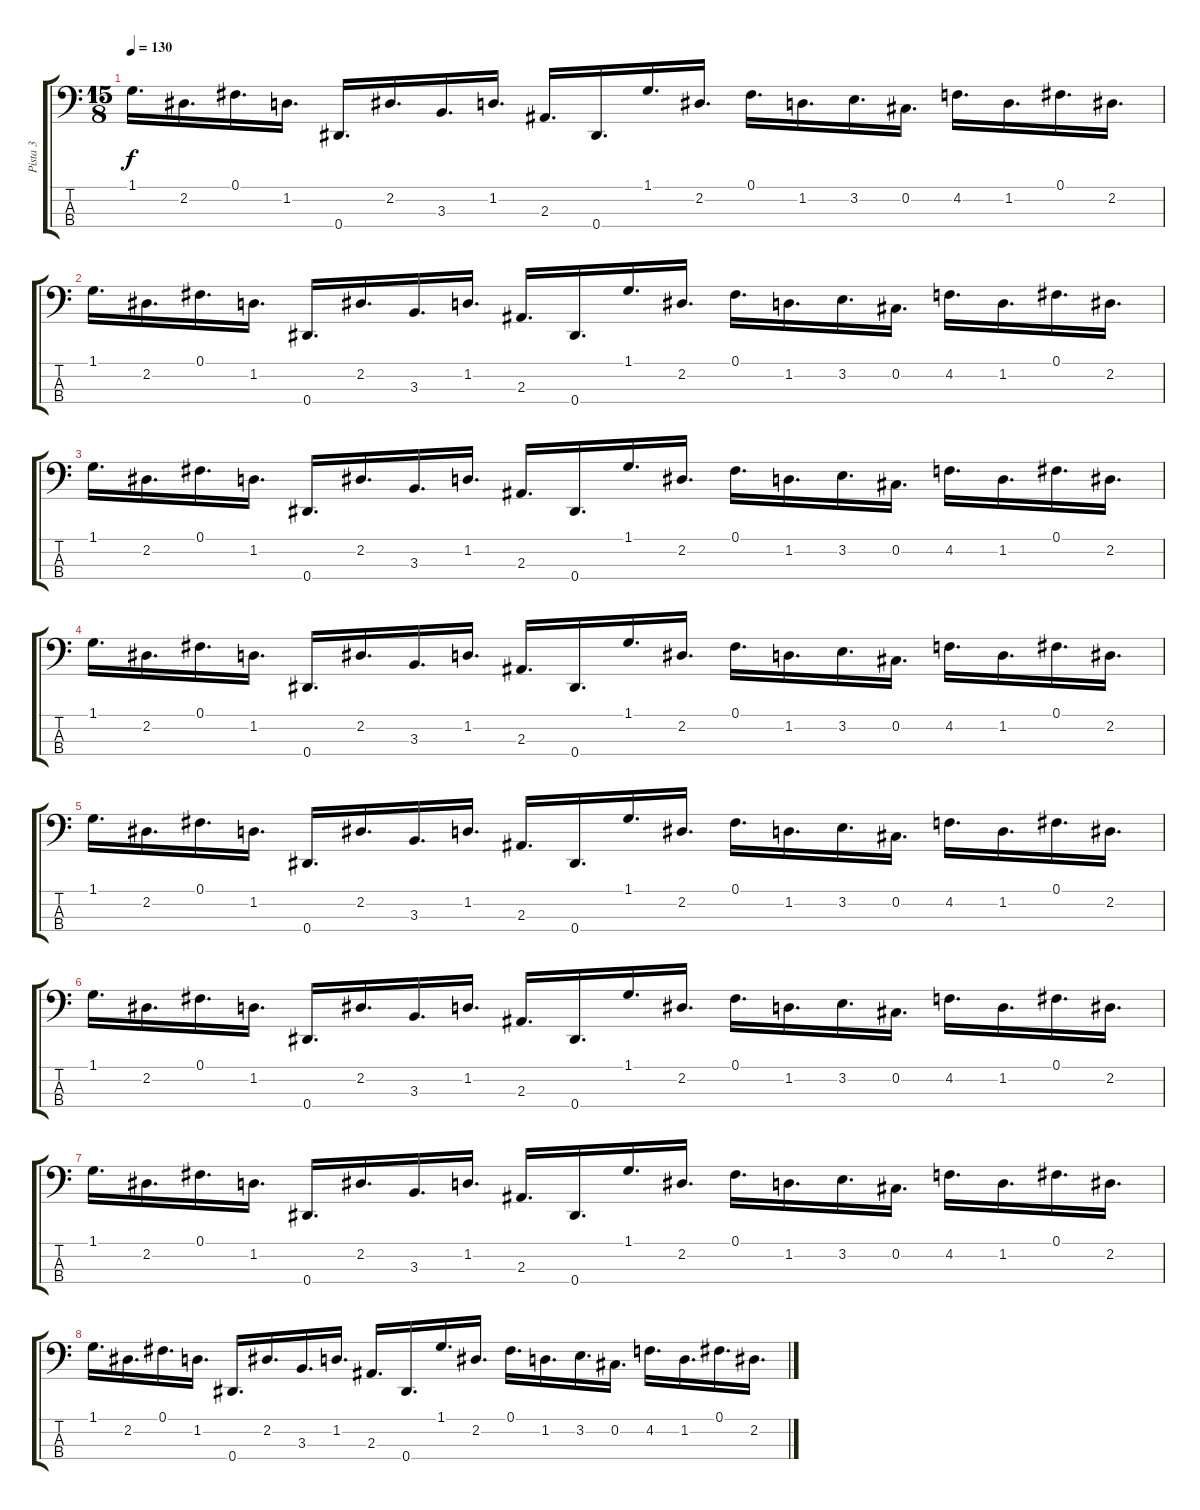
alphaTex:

\track ("Pista 3" "Pista 3") {instrument electricbassfinger}
\staff {score tabs}
\tuning (Gb2 Db2 Ab1 Eb1) {hide}
\ts (15 8)
\tempo 130
\clef f4
\ks c
1.1.16{d dy f} 2.2.16{d} 0.1.16{d} 1.2.16{d} 0.4.16{d} 2.2.16{d} 3.3.16{d} 1.2.16{d} 2.3.16{d} 0.4.16{d} 1.1.16{d} 2.2.16{d} 0.1.16{d} 1.2.16{d} 3.2.16{d} 0.2.16{d} 4.2.16{d} 1.2.16{d} 0.1.16{d} 2.2.16{d} |
1.1.16{d} 2.2.16{d} 0.1.16{d} 1.2.16{d} 0.4.16{d} 2.2.16{d} 3.3.16{d} 1.2.16{d} 2.3.16{d} 0.4.16{d} 1.1.16{d} 2.2.16{d} 0.1.16{d} 1.2.16{d} 3.2.16{d} 0.2.16{d} 4.2.16{d} 1.2.16{d} 0.1.16{d} 2.2.16{d} |
1.1.16{d} 2.2.16{d} 0.1.16{d} 1.2.16{d} 0.4.16{d} 2.2.16{d} 3.3.16{d} 1.2.16{d} 2.3.16{d} 0.4.16{d} 1.1.16{d} 2.2.16{d} 0.1.16{d} 1.2.16{d} 3.2.16{d} 0.2.16{d} 4.2.16{d} 1.2.16{d} 0.1.16{d} 2.2.16{d} |
1.1.16{d} 2.2.16{d} 0.1.16{d} 1.2.16{d} 0.4.16{d} 2.2.16{d} 3.3.16{d} 1.2.16{d} 2.3.16{d} 0.4.16{d} 1.1.16{d} 2.2.16{d} 0.1.16{d} 1.2.16{d} 3.2.16{d} 0.2.16{d} 4.2.16{d} 1.2.16{d} 0.1.16{d} 2.2.16{d} |
1.1.16{d} 2.2.16{d} 0.1.16{d} 1.2.16{d} 0.4.16{d} 2.2.16{d} 3.3.16{d} 1.2.16{d} 2.3.16{d} 0.4.16{d} 1.1.16{d} 2.2.16{d} 0.1.16{d} 1.2.16{d} 3.2.16{d} 0.2.16{d} 4.2.16{d} 1.2.16{d} 0.1.16{d} 2.2.16{d} |
1.1.16{d} 2.2.16{d} 0.1.16{d} 1.2.16{d} 0.4.16{d} 2.2.16{d} 3.3.16{d} 1.2.16{d} 2.3.16{d} 0.4.16{d} 1.1.16{d} 2.2.16{d} 0.1.16{d} 1.2.16{d} 3.2.16{d} 0.2.16{d} 4.2.16{d} 1.2.16{d} 0.1.16{d} 2.2.16{d} |
1.1.16{d} 2.2.16{d} 0.1.16{d} 1.2.16{d} 0.4.16{d} 2.2.16{d} 3.3.16{d} 1.2.16{d} 2.3.16{d} 0.4.16{d} 1.1.16{d} 2.2.16{d} 0.1.16{d} 1.2.16{d} 3.2.16{d} 0.2.16{d} 4.2.16{d} 1.2.16{d} 0.1.16{d} 2.2.16{d} |
1.1.16{d} 2.2.16{d} 0.1.16{d} 1.2.16{d} 0.4.16{d} 2.2.16{d} 3.3.16{d} 1.2.16{d} 2.3.16{d} 0.4.16{d} 1.1.16{d} 2.2.16{d} 0.1.16{d} 1.2.16{d} 3.2.16{d} 0.2.16{d} 4.2.16{d} 1.2.16{d} 0.1.16{d} 2.2.16{d}
